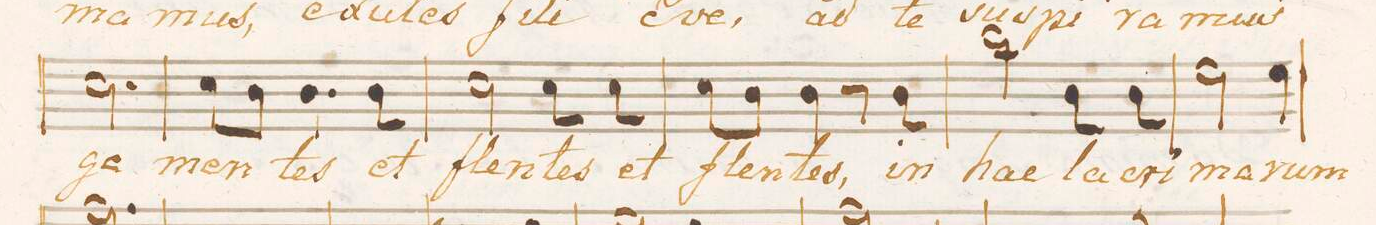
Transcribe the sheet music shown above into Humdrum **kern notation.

**kern	**text
*I"Basso.	*
*clefF4	*
*k[b-e-]	*
*M3/4	*
2.E-\	ge-
=18	=18
8E-\L	-men-
8D\J	.
4.D\	-tes
8D\	et
=19	=19
2E-\	flen-
8E-\	-tes
8E-\	et
=20	=20
8E-\L	flen-
8D\J	.
4D\	-tes,
8r	.
8D\	in
=21	=21
2d\	hac
8D\	la-
8D\	-cri-
=22	=22
2G\	-ma-
4G\	-rum
=23	=23
*-	*-
